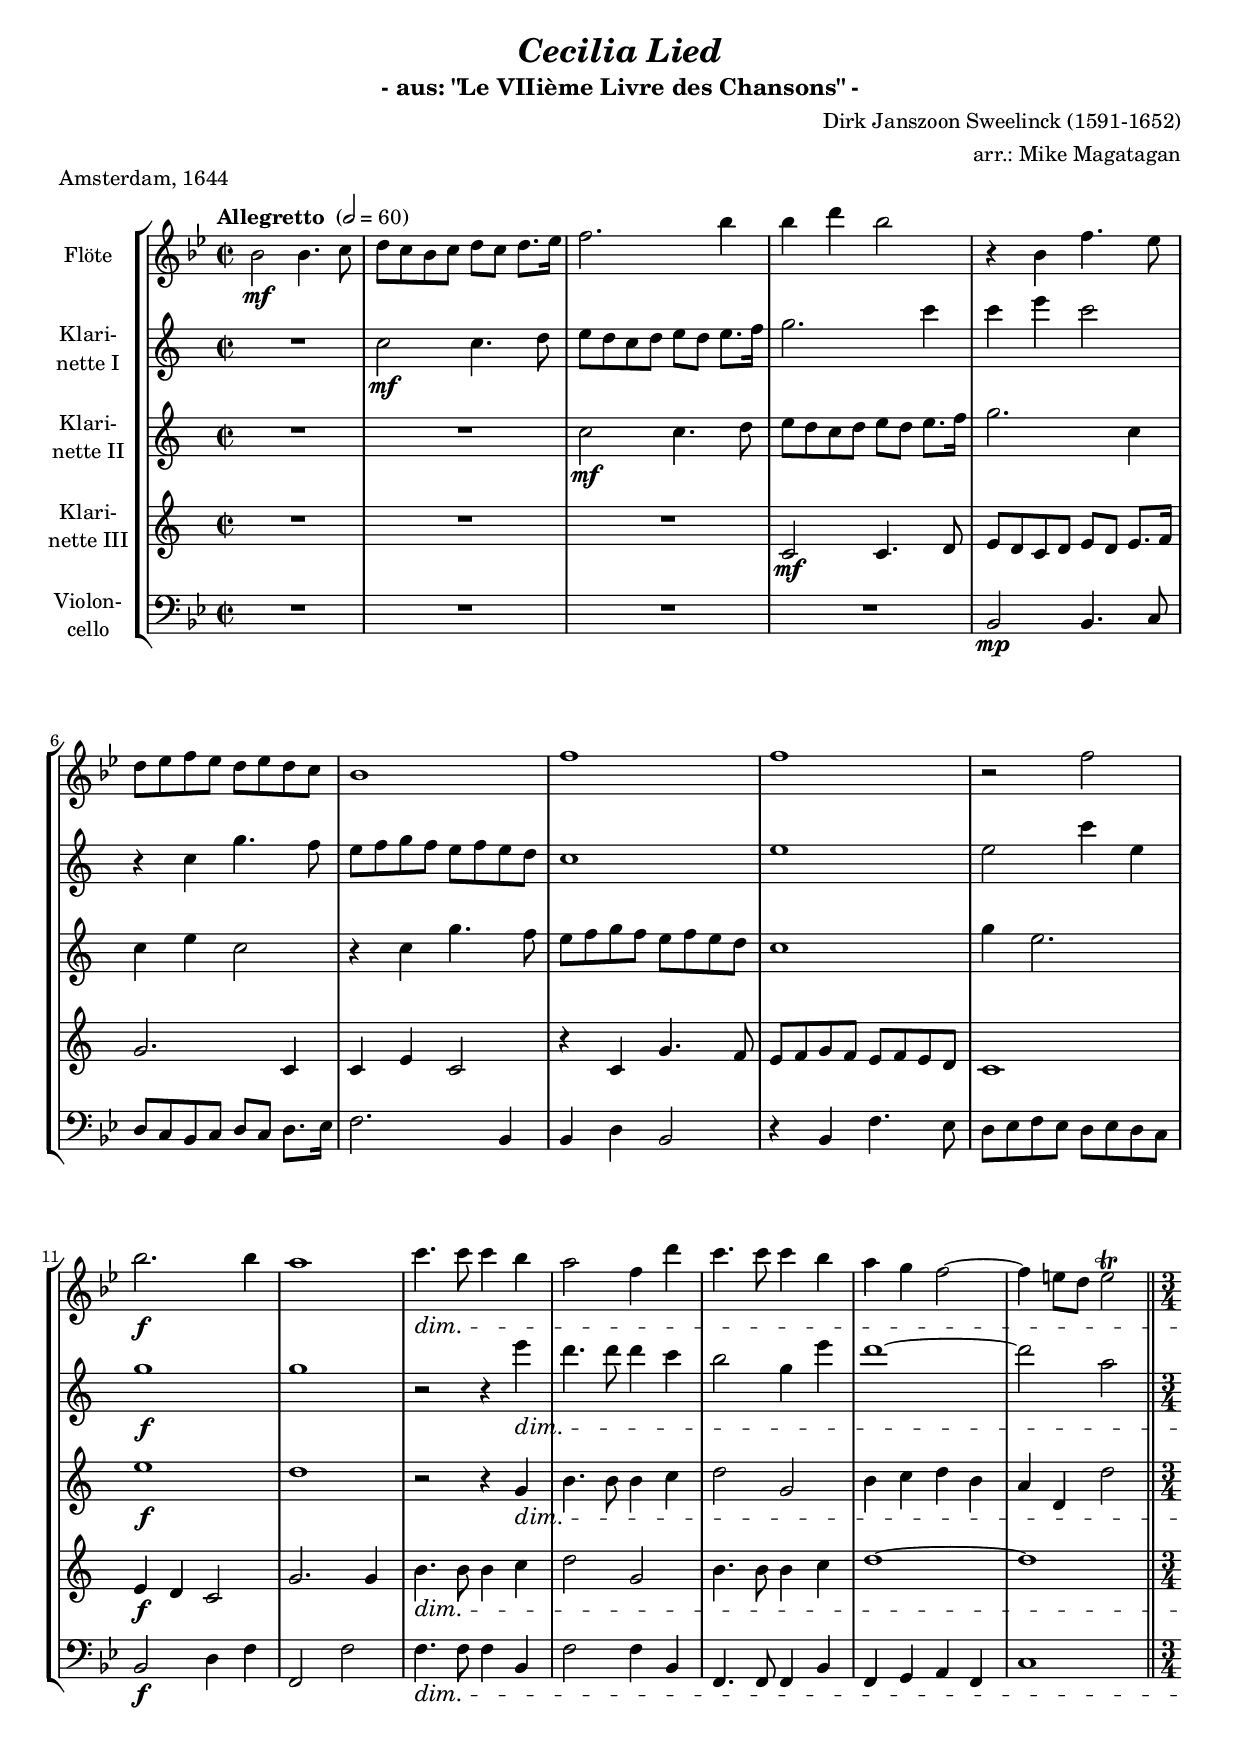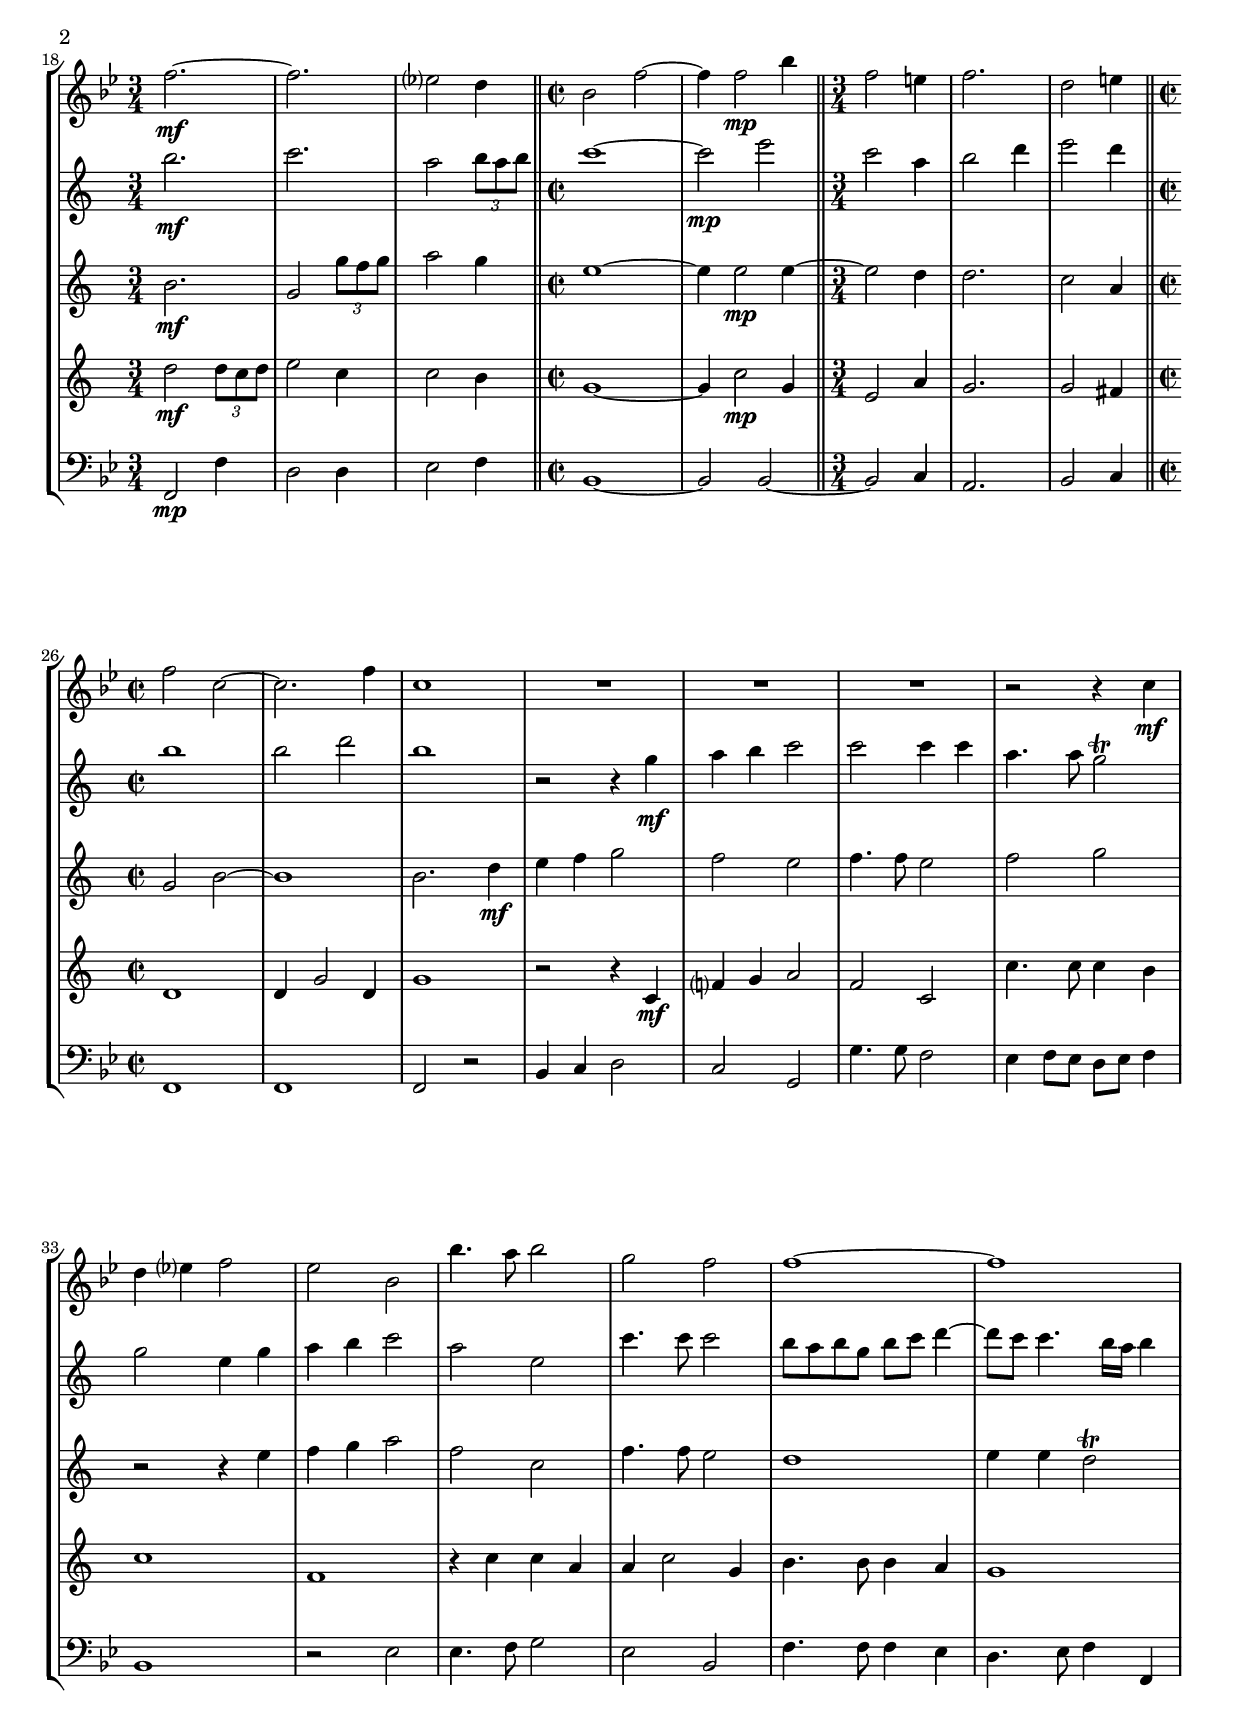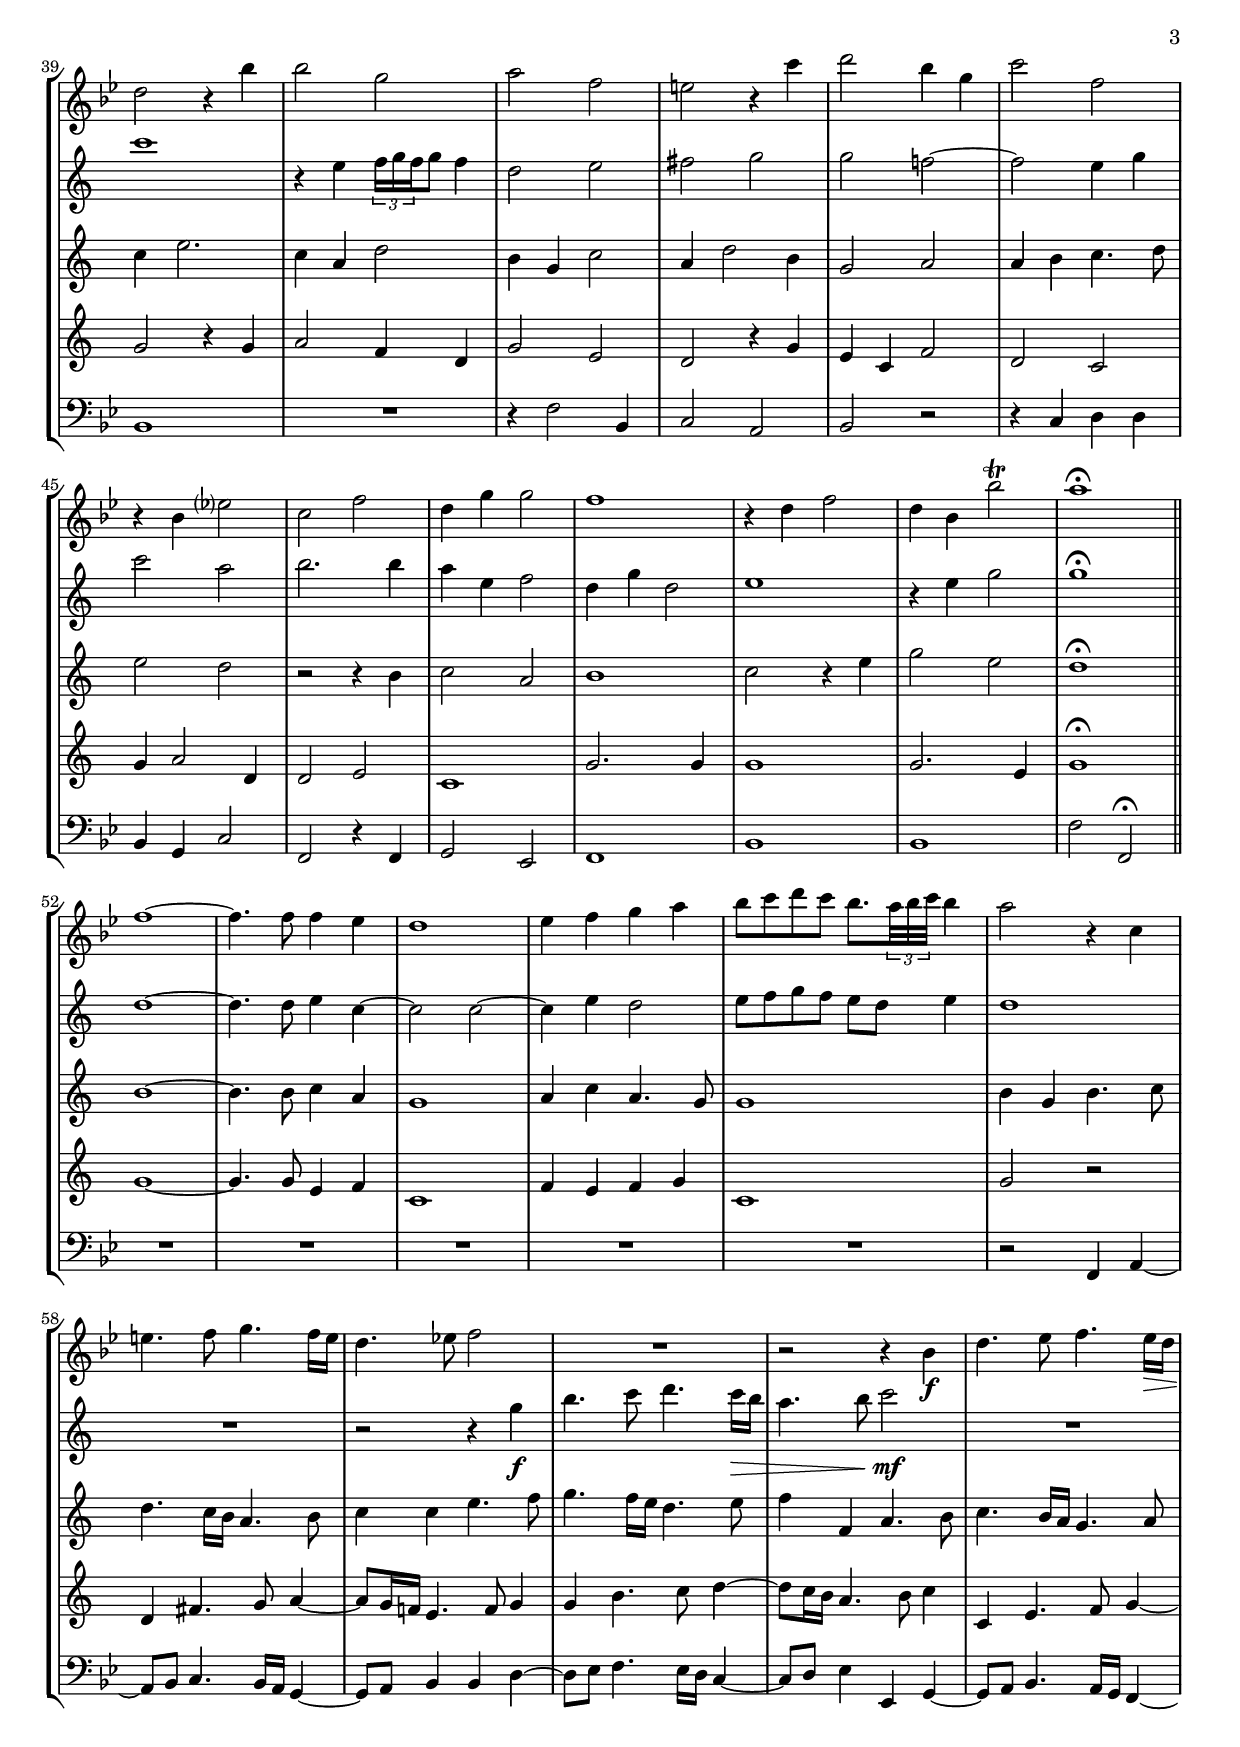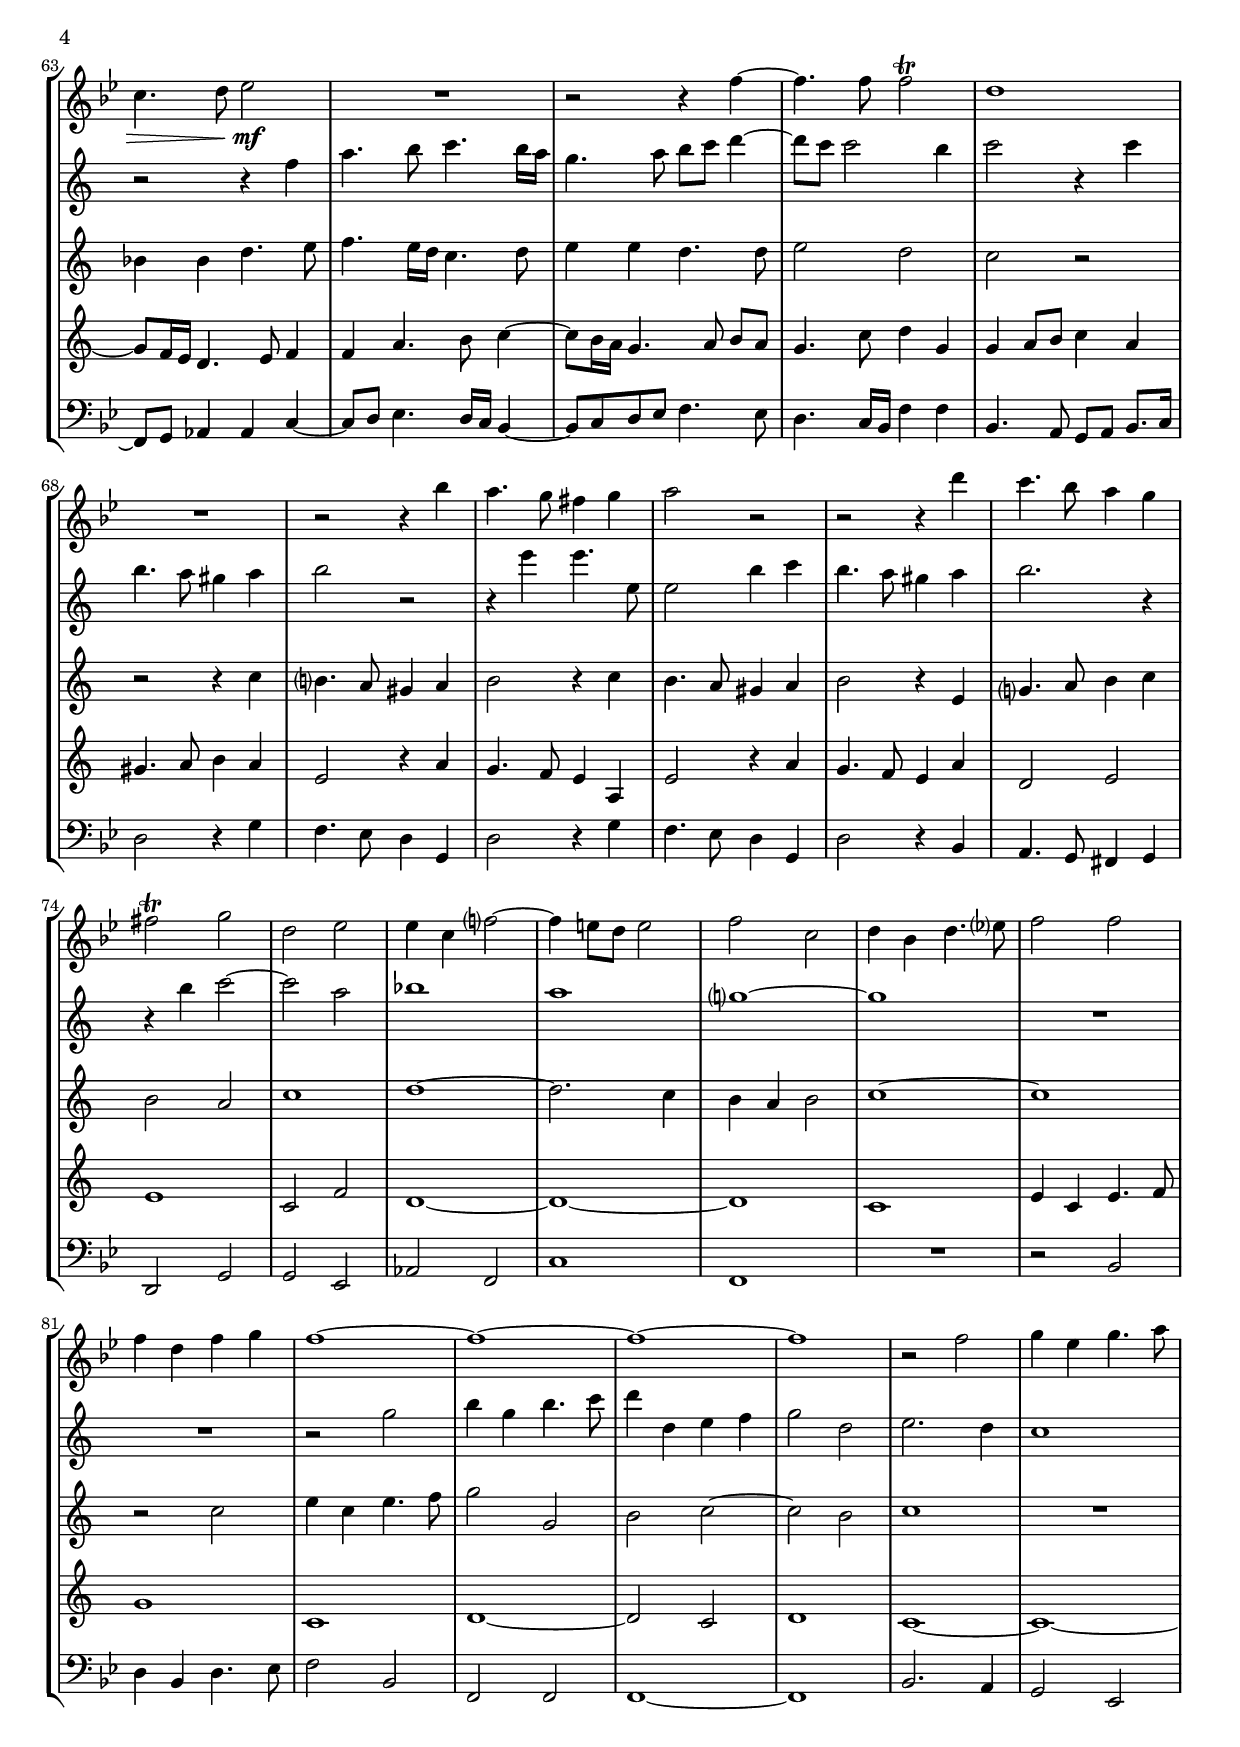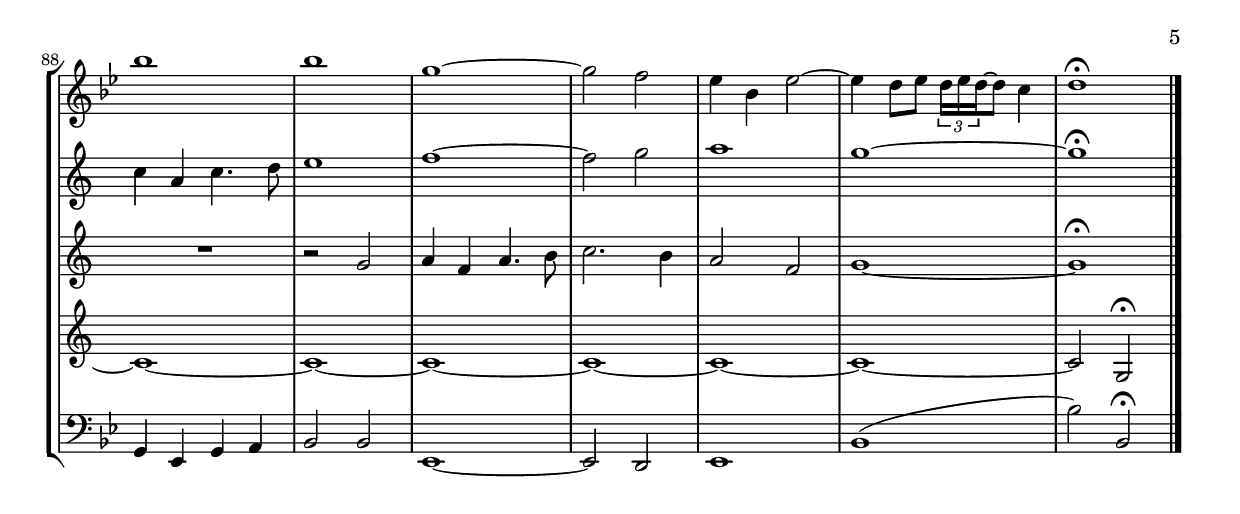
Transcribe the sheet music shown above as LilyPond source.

\version "2.18.2"
\include "deutsch.ly"
  
#(set-global-staff-size 18.16)

\header {
  title     = \markup \bold \italic "Cecilia Lied"
  subtitle  = "- aus: \"Le VIIième Livre des Chansons\" -"
  composer  = "Dirk Janszoon Sweelinck (1591-1652)"
  arranger  = "arr.: Mike Magatagan"
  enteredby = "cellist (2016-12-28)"
  piece     = "Amsterdam, 1644"
}

voiceconsts = {
  \key f \major
  \time 2/2
  \clef "treble"
% \numericTimeSignature
  \compressFullBarRests
  \tempo "Allegretto " 2=60
}

mifl = "flute"
mist = "string ensemble 1"
micl = "clarinet"
miba = "cello"
%milo = "drawbar organ"
milo = "harpsichord"

va = \relative c' {
  \voiceconsts

  f2\mf f4. g8
  a g f g a g a8.[ b16]
  c2. f4
  f a f2
  r4 f, c'4. b8
  a b c b a b a g
  f1
  c'

  c
  r2 c
  f2.\f f4
  e1
  g4.\dim g8 g4 f
  e2 c4 a'
  g4. g8 g4 f
  e d c2~
  c4 h8 a h2\trill \bar "||" \time 3/4

  c2.~\mf
  c
  b?2 a4 \bar "||" \time 2/2
  f2 c'~
  c4 c2\mp f4 \bar "||" \time 3/4
  c2 h4
  c2.
  a2 h4 \bar "||" \time 2/2
  c2 g~
  g2. c4
  g1
  R1*3

  r2 r4 g\mf
  a b? c2
  b f
  f'4. e8 f2
  d c
  c1~
  c
  a2 r4 f'
  f2 d
  e c
  h r4 g'
  a2 f4 d

  g2 c,
  r4 f, b?2
  g c
  a4 d d2
  c1
  r4 a c2
  a4 f f'2\trill
  e1\fermata \bar "||"
  c~
  c4. c8 c4 b

  a1
  b4 c d e
  f8 g a g f8. \times 2/3 { e32 f g } f4
  e2 r4 g,
  h4. c8 d4. c16 h
  a4. b!8 c2
  R1
  r2 r4 f,\f
  a4. b8 c4. b16\> a

  g4. a8 b2\!\mf
  R1
  r2 r4 c~
  c4. c8 c2\trill
  a1
  R1
  r2 r4 f'
  e4. d8 cis4 d
  e2 r

  r r4 a
  g4. f8 e4 d
  cis2\trill d
  a b
  b4 g c?2~
  c4 h8 a h2
  c g
  a4 f a4. b?8
  c2 c

  c4 a c d
  c1~
  c~
  c~
  c
  r2 c
  d4 b d4. e8
  f1
  f
  d~
  d2 c
  b4 f b2~

  b4 a8 b \times 2/3 { a16 b a~ } a8 g4
  a1\fermata \bar "|."
}

vb = \relative c' {
  \voiceconsts

  R1
  f2\mf f4. g8
  a g f g a g a8.[ b16]
  c2. f4
  f a f2
  r4 f, c'4. b8
  a b c b a b a g
  f1

  a
  a2 f'4 a,
  c1\f
  c
  r2 r4 a'\dim
  g4. g8 g4 f
  e2 c4 a'
  g1~
  g2 d \bar "||" \time 3/4
  e2.\mf f
  d2 \times 2/3 { e8 d e } \bar "||" \time 2/2

  f1~
  f2\mp a \bar "||" \time 3/4
  f2 d4
  e2 g4
  a2 g4 \bar "||" \time 2/2
  e1
  e2 g
  e1
  r2 r4 c\mf
  d e f2
  f f4 f

  d4. d8 c2\trill
  c a4 c
  d e f2
  d a
  f'4. f8 f2
  e8 d e c e f g4~
  g8 f f4. e16 d e4
  f1

  r4 a, \times 2/3 { b16 c b } c8 b4
  g2 a
  h c
  c b!~
  b a4 c
  f2 d
  e2. e4
  d a b2
  g4 c g2
  a1
  r4 a c2

  c1\fermata \bar "||"
  g~
  g4. g8 a4 f~
  f2 f~
  f4 a g2
  a8 b c b a g a4
  g1
  R1
  r2 r4 c\f
  e4. f8 g4. f16\> e

  d4. e8 f2\!\mf
  R1
  r2 r4 b,
  d4. e8 f4. e16 d
  c4. d8 e f g4~
  g8 f f2 e4
  f2 r4 f
  e4. d8 cis4 d
  e2 r

  r4 a a4. a,8
  a2 e'4 f
  e4. d8 cis4 d
  e2. r4
  r e f2~
  f d
  es1
  d
  c?~
  c
  R1*2
  r2 c

  e4 c e4. f8
  g4 g, a b
  c2 g
  a2. g4
  f1
  f4 d f4. g8 a1
  b~
  b2 c
  d1
  c~
  c\fermata \bar "|."
}

vc = \relative c' {
  \voiceconsts

  R1*2
  f2\mf f4. g8
  a g f g a g a8.[ b16]
  c2. f,4
  f a f2
  r4 f c'4. b8
  a b c b a b a g

  f1
  c'4 a2.
  a1\f
  g
  r2 r4 c,\dim
  e4. e8 e4 f
  g2 c,
  e4 f g e
  d g, g'2 \bar "||" \time 3/4
  e2.\mf
  c2 \times 2/3 { c'8 b c }

  d2 c4 \bar "||" \time 2/2
  a1~
  a4 a2 \mp a4~\bar "||" \time 3/4
  a2 g4
  g2.
  f2 d4 \bar "||" \time 2/2
  c2 e~
  e1
  e2. g4\mf
  a b c2
  b a
  b4. b8 a2

  b c
  r r4 a
  b c d2
  b f
  b4. b8 a2
  g1
  a4 a g2\trill
  f4 a2.
  f4 d g2
  e4 c f2

  d4 g2 e4
  c2 d
  d4 e f4. g8
  a2 g
  r r4 e
  f2 d
  e1
  f2 r4 a
  c2 a
  g1\fermata \bar "||"
  e~

  e4. e8 f4 d
  c1
  d4 f d4. c8
  c1
  e4 c e4. f8
  g4. f16 e d4. e8
  f4 f a4. b8
  c4. b16 a g4. a8

  b4 b, d4. e8
  f4. e16 d c4. d8
  es4 es g4. a8
  b4. a16 g f4. g8
  a4 a g4. g8
  a2 g
  f r
  r r4 f

  e?4. d8 cis4 d
  e2 r4 f
  e4. d8 cis4 d
  e2 r4 a,
  c?4. d8 e4 f
  e2 d
  f1
  g~
  g2. f4
  e d e2

  f1~
  f
  r2 f
  a4 f a4. b8
  c2 c,
  e f~
  f e
  f1
  R1*2
  r2 c
  d4 b d4. e8
  f2. e4

  d2 b
  c1~
  c\fermata \bar "|."
}

vd = \relative c {
  \voiceconsts

  R1*3
  f2\mf f4. g8
  a g f g a g a8.[ b16]
  c2. f,4
  f a f2
  r4 f c'4. b8

  a b c b a b a g
  f1
  a4\f g f2
  c'2. c4
  e4.\dim e8 e4 f
  g2 c,
  e4. e8 e4 f
  g1~
  g \bar "||" \time 3/4

  g2\mf \times 2/3 { g8 f g }
  a2 f4
  f2 e4 \bar "||" \time 2/2
  c1~
  c4 f2\mp c4 \bar "||" \time 3/4
  a2 d4
  c2.
  c2 h4 \bar "||" \time 2/2
  g1
  g4 c2 g4
  c1

  r2 r4 f,\mf
  b? c d2
  b f
  f'4. f8 f4 e
  f1
  b,
  r4 f' f d
  d f2 c4
  e4. e8 e4 d
  c1
  c2 r4 c

  d2 b4 g
  c2 a
  g r4 c
  a f b2
  g f
  c'4 d2 g,4
  g2 a
  f1
  c'2. c4
  c1
  c2. a4
  c1\fermata \bar "||"

  c~
  c4. c8 a4 b
  f1
  b4 a b c
  f,1
  c'2 r
  g4 h4. c8 d4~
  d8 c16 b! a4. b8 c4

  c e4. f8 g4~
  g8 f16 e d4. e8 f4
  f, a4. b8 c4~
  c8 b16 a g4. a8 b4
  b d4. e8 f4~
  f8 e16 d c4. d8 e[ d]

  c4. f8 g4 c,
  c d8 e f4 d
  cis4. d8 e4 d
  a2 r4 d
  c4. b8 a4 d,
  a'2 r4 d
  c4. b8 a4 d
  g,2 a

  a1
  f2 b
  g1~
  g~
  g
  f
  a4 f a4. b8
  c1
  f,
  g~
  g2 f
  g1
  f~
  f~
  f~

  f~
  f~
  f~
  f~
  f~
  f2 c\fermata \bar "|."
}

ve = \relative c {
  \voiceconsts
  \clef "bass"

  R1*4
  f2\mp f4. g8
  a g f g a g a8.[ b16]
  c2. f,4
  f a f2
  r4 f c'4. b8
  a b c b a b a g

  f2\f a4 c
  c,2 c'
  c4.\dim c8 c4 f,
  c'2 c4 f,
  c4. c8 c4 f
  c d e c
  g'1 \bar "||" \time 3/4
  c,2\mp c'4
  a2 a4
  b2 c4 \bar "||" \time 2/2

  f,1~
  f2 f~ \bar "||" \time 3/4
  f g4
  e2.
  f2 g4 \bar "||" \time 2/2
  c,1
  c
  c2 r
  f4 g a2
  g d
  d'4. d8 c2

  b4 c8 b a b c4
  f,1
  r2 b
  b4. c8 d2
  b f
  c'4. c8 c4 b
  a4. b8 c4 c,
  f1
  R1
  r4 c'2 f,4
  g2 e

  f r
  r4 g a a
  f d g2
  c, r4 c
  d2 b
  c1
  f
  f
  c'2 c,\fermata \bar "||"
  R1*5
  r2 c4 e~

  e8 f g4. f16 e d4~
  d8 e f4 f a~
  a8 b c4. b16 a g4~
  g8 a b4 b, d~
  d8 e f4. e16 d c4~
  c8 d es4 es g~

  g8 a b4. a16 g f4~
  f8 g a b c4. b8
  a4. g16 f c'4 c
  f,4. e8 d8 e f8.[ g16]
  a2 r4 d
  c4. b8 a4 d,
  a'2 r4 d

  c4. b8 a4 d,
  a'2 r4 f
  e4. d8 cis4 d
  a2 d
  d b
  es c
  g'1
  c,
  R1
  r2 f
  a4 f a4. b8
  c2 f,

  c c
  c1~
  c
  f2. e4
  d2 b
  d4 b d e
  f2 f
  b,1~
  b2 a
  b1
  f'(
  f'2) f,\fermata \bar "|."
}


music = \new StaffGroup <<
      \new Staff {
	\set Staff.midiInstrument = \mifl
	\set Staff.instrumentName = \markup \center-column { "Flöte" }
	\transpose f b { \va }
      }

      \new Staff {
	\set Staff.midiInstrument = \micl
	\set Staff.instrumentName = \markup \center-column { "Klari-" "nette I" }
	\transpose f c' { \vb }
      }

      \new Staff {
	\set Staff.midiInstrument = \micl
	\set Staff.instrumentName = \markup \center-column { "Klari-" "nette II" }
	\transpose f c' { \vc }
      }

      \new Staff {
	\set Staff.midiInstrument = \micl
	\set Staff.instrumentName = \markup \center-column { "Klari-" "nette III" }
	\transpose f c' { \vd }
      }

      \new Staff {
	\set Staff.midiInstrument = \miba
	\set Staff.instrumentName = \markup \center-column { "Violon-" "cello" }
	\transpose f b, { \ve }
      }
>>

\book {
  \score {
    \music
    \layout {}
  }

  \score {
    \unfoldRepeats \music

    \midi {
      \context {
        \Score
      }
    }
  }
}
